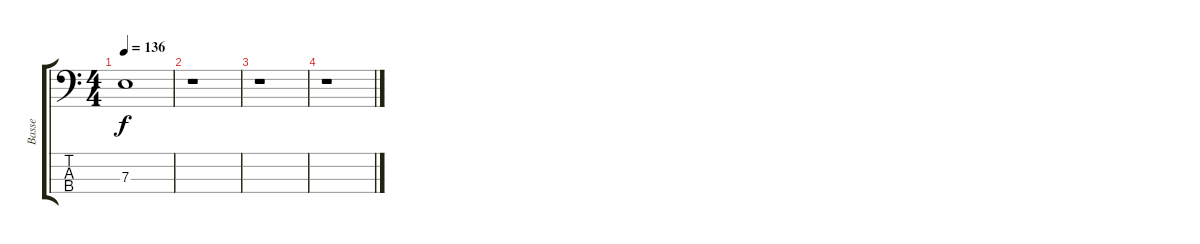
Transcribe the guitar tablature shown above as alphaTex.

\track ("Basse" "Basse") {instrument electricbassfinger}
\staff {score tabs}
\tuning (G2 D2 A1 E1) {hide}
\ts (4 4)
\tempo 136
\clef f4
\ks c
7.3.1{dy f} |
r.1 |
r.1 |
r.1
